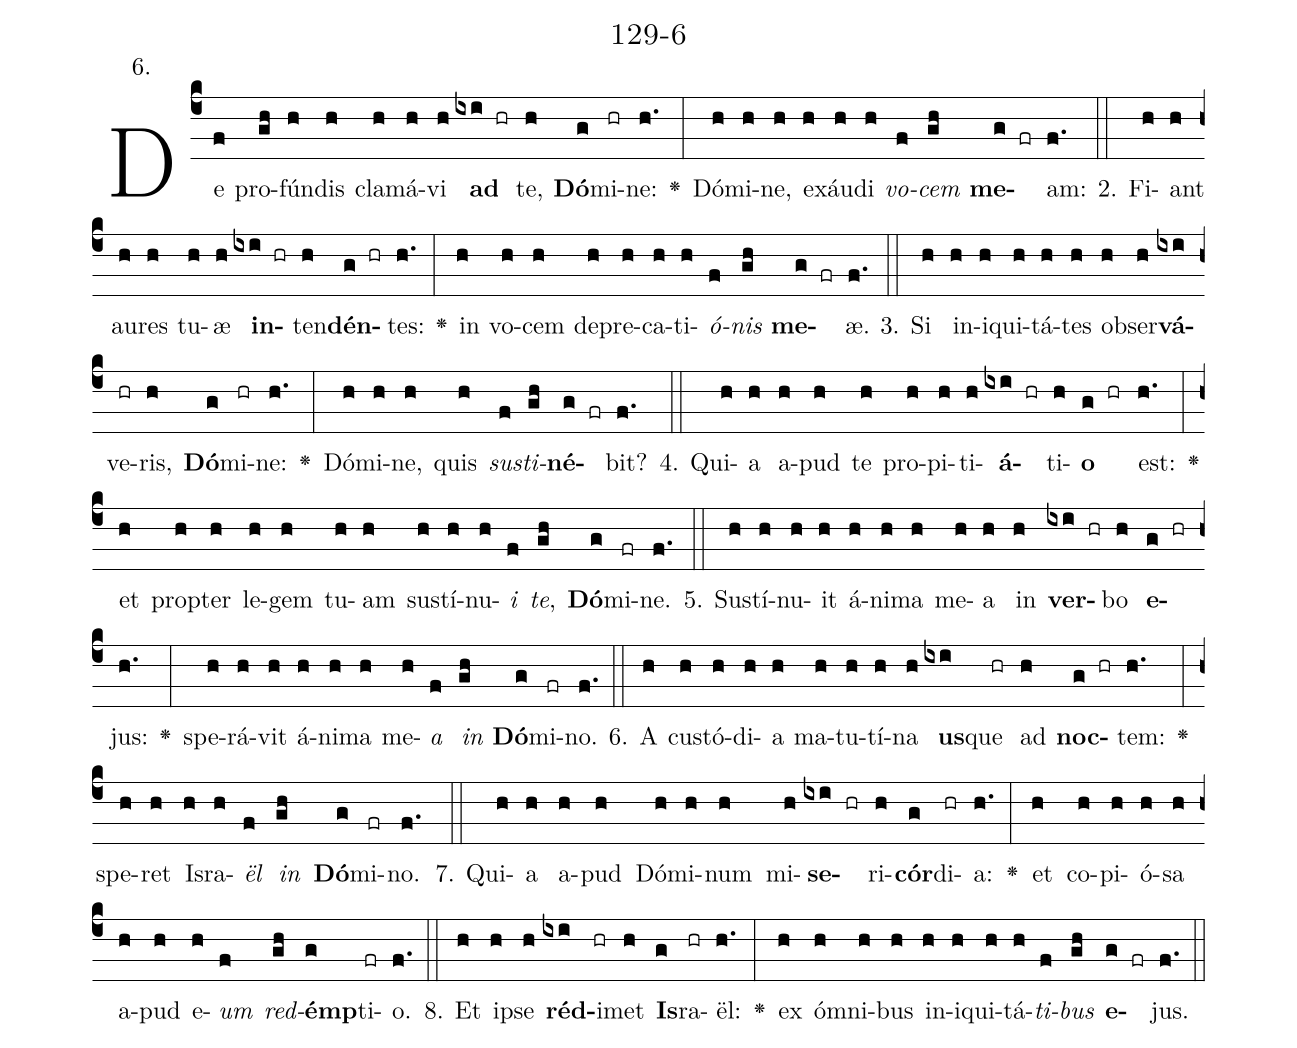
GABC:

name: 129-6;
annotation: 6.;
%%
(c4)De(f) pro(gh)fún(h)dis(h) cla(h)má(h)vi(h) <b>ad</b>(ixi hr) te,(h) <b>Dó</b>(g)mi(hr)ne:(h.) <v>\greheightstar</v>(:) Dó(h)mi(h)ne,(h) ex(h)áu(h)di(h) <i>vo</i>(f)<i>cem</i>(gh) <b>me</b>(g fr)am:(f.) (::)
2. Fi(h)ant(h) au(h)res(h) tu(h)æ(h) <b>in</b>(ixi hr)ten(h)<b>dén</b>(g hr)tes:(h.) <v>\greheightstar</v>(:) in(h) vo(h)cem(h) de(h)pre(h)ca(h)ti(h)<i>ó</i>(f)<i>nis</i>(gh) <b>me</b>(g fr)æ.(f.) (::)
3. Si(h) in(h)i(h)qui(h)tá(h)tes(h) ob(h)ser(h)<b>vá</b>(ixi)ve(hr)ris,(h) <b>Dó</b>(g)mi(hr)ne:(h.) <v>\greheightstar</v>(:) Dó(h)mi(h)ne,(h) quis(h) <i>sus</i>(f)<i>ti</i>(gh)<b>né</b>(g fr)bit?(f.) (::)
4. Qui(h)a(h) a(h)pud(h) te(h) pro(h)pi(h)ti(h)<b>á</b>(ixi hr)ti(h)<b>o</b>(g hr) est:(h.) <v>\greheightstar</v>(:) et(h) prop(h)ter(h) le(h)gem(h) tu(h)am(h) sus(h)tí(h)nu(h)<i>i</i>(f) <i>te</i>,(gh) <b>Dó</b>(g)mi(fr)ne.(f.) (::)
5. Sus(h)tí(h)nu(h)it(h) á(h)ni(h)ma(h) me(h)a(h) in(h) <b>ver</b>(ixi hr)bo(h) <b>e</b>(g hr)jus:(h.) <v>\greheightstar</v>(:) spe(h)rá(h)vit(h) á(h)ni(h)ma(h) me(h)<i>a</i>(f) <i>in</i>(gh) <b>Dó</b>(g)mi(fr)no.(f.) (::)
6. A(h) cus(h)tó(h)di(h)a(h) ma(h)tu(h)tí(h)na(h) <b>us</b>(ixi)que(hr) ad(h) <b>noc</b>(g hr)tem:(h.) <v>\greheightstar</v>(:) spe(h)ret(h) Is(h)ra(h)<i>ël</i>(f) <i>in</i>(gh) <b>Dó</b>(g)mi(fr)no.(f.) (::)
7. Qui(h)a(h) a(h)pud(h) Dó(h)mi(h)num(h) mi(h)<b>se</b>(ixi hr)ri(h)<b>cór</b>(g)di(hr)a:(h.) <v>\greheightstar</v>(:) et(h) co(h)pi(h)ó(h)sa(h) a(h)pud(h) e(h)<i>um</i>(f) <i>red</i>(gh)<b>émp</b>(g)ti(fr)o.(f.) (::)
8. Et(h) ip(h)se(h) <b>réd</b>(ixi)i(hr)met(h) <b>Is</b>(g)ra(hr)ël:(h.) <v>\greheightstar</v>(:) ex(h) óm(h)ni(h)bus(h) in(h)i(h)qui(h)tá(h)<i>ti</i>(f)<i>bus</i>(gh) <b>e</b>(g fr)jus.(f.) (::)
